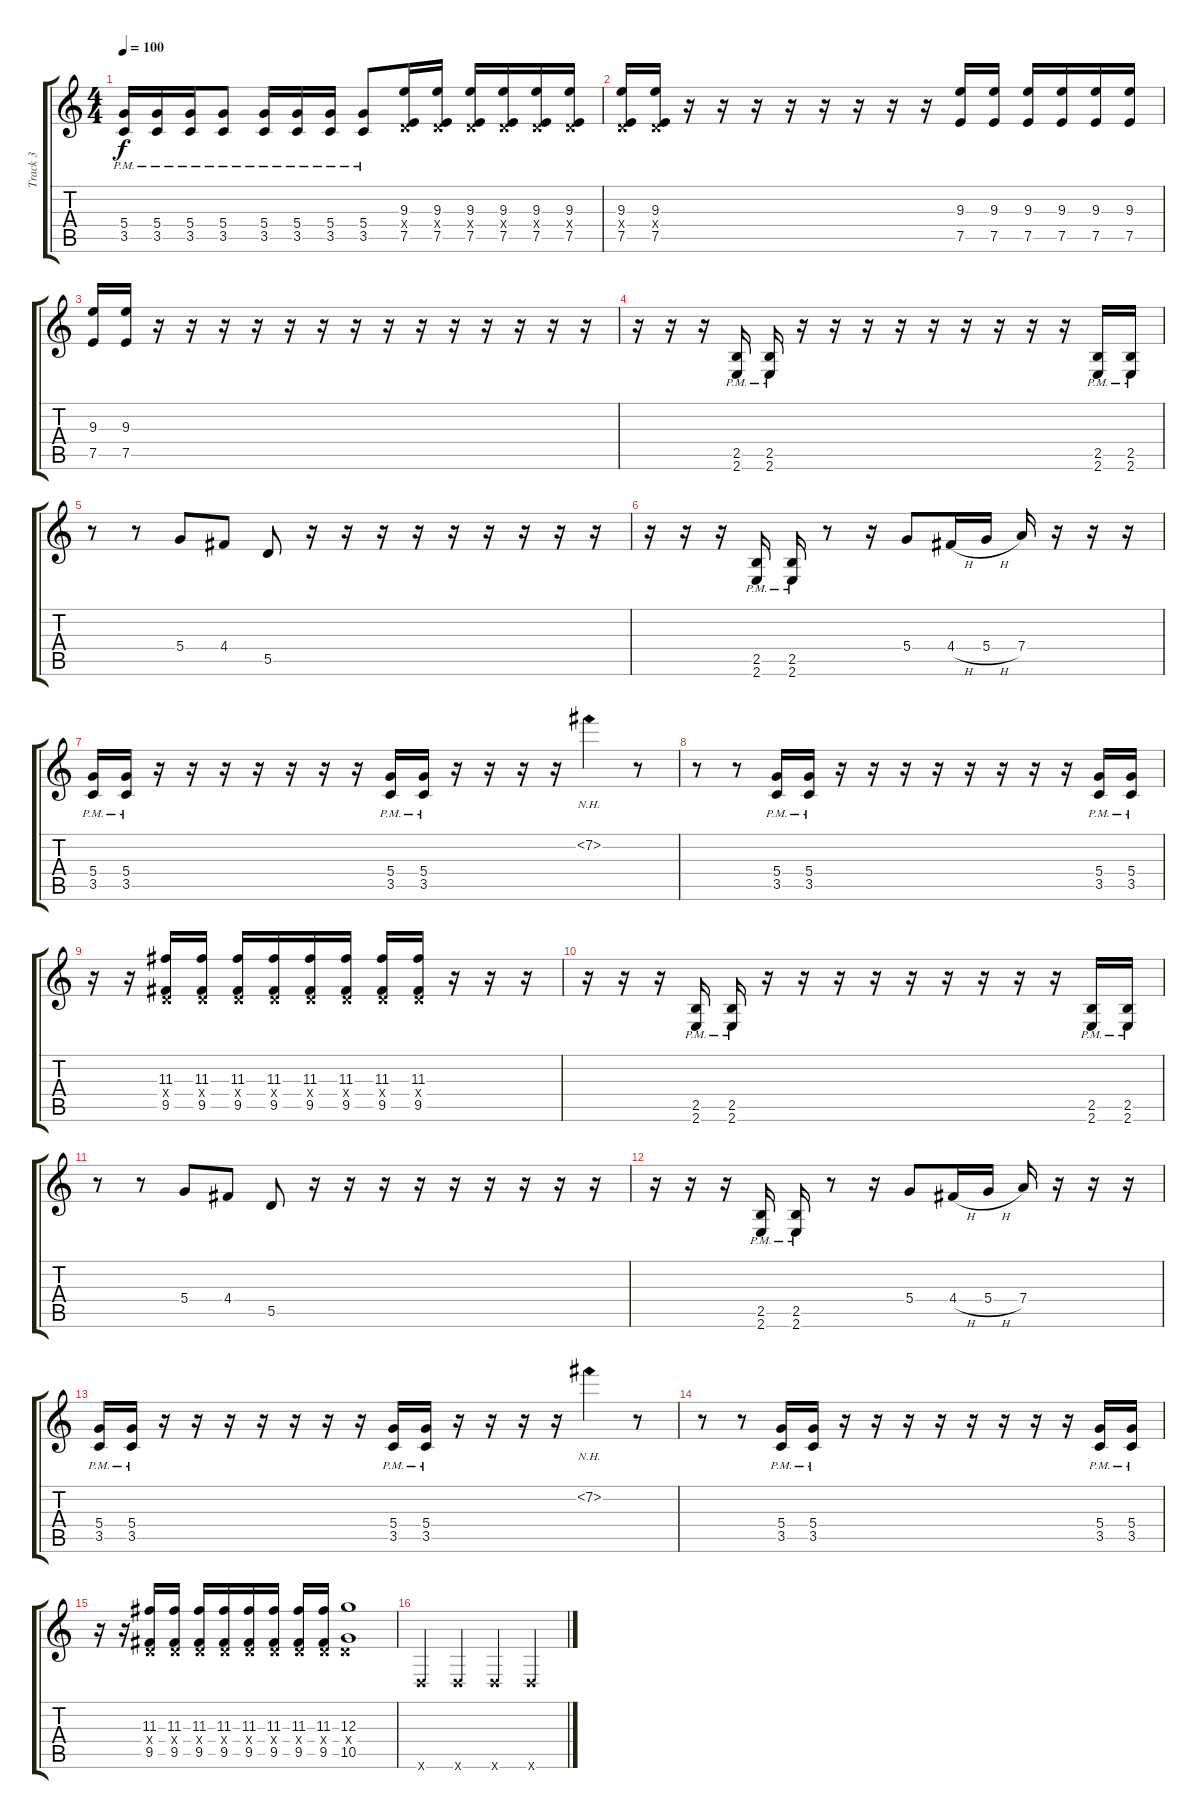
\track ("Track 3" "Track 3") {instrument overdrivenguitar}
\staff {score tabs}
\tuning (E4 B3 G3 D3 A2 D2) {hide}
\ts (4 4)
\tempo 100
\clef g2
\ks c
(5.4{pm} 3.5{pm}).16{dy f} (5.4{pm} 3.5{pm}).16 (5.4{pm} 3.5{pm}).16 (5.4{pm} 3.5{pm}).8 (5.4{pm} 3.5{pm}).16 (5.4{pm} 3.5{pm}).16 (5.4{pm} 3.5{pm}).16 (5.4{pm} 3.5{pm}).8 (9.3 0.4{x} 7.5).16 (9.3 0.4{x} 7.5).16 (9.3 0.4{x} 7.5).16 (9.3 0.4{x} 7.5).16 (9.3 0.4{x} 7.5).16 (9.3 0.4{x} 7.5).16 |
(9.3 0.4{x} 7.5).16 (9.3 0.4{x} 7.5).16 r.16 r.16 r.16 r.16 r.16 r.16 r.16 r.16 (9.3 7.5).16 (9.3 7.5).16 (9.3 7.5).16 (9.3 7.5).16 (9.3 7.5).16 (9.3 7.5).16 |
(9.3 7.5).16 (9.3 7.5).16 r.16 r.16 r.16 r.16 r.16 r.16 r.16 r.16 r.16 r.16 r.16 r.16 r.16 r.16 |
r.16 r.16 r.16 (2.5{pm} 2.6{pm}).16 (2.5{pm} 2.6{pm}).16 r.16 r.16 r.16 r.16 r.16 r.16 r.16 r.16 r.16 (2.5{pm} 2.6{pm}).16 (2.5{pm} 2.6{pm}).16 |
r.8 r.8 5.4.8 4.4.8 5.5.8 r.16 r.16 r.16 r.16 r.16 r.16 r.16 r.16 r.16 |
r.16 r.16 r.16 (2.5{pm} 2.6{pm}).16 (2.5{pm} 2.6{pm}).16 r.8 r.16 5.4.8 4.4{h}.16 5.4{h}.16 7.4.16 r.16 r.16 r.16 |
(5.4{pm} 3.5{pm}).16 (5.4{pm} 3.5{pm}).16 r.16 r.16 r.16 r.16 r.16 r.16 r.16 (5.4{pm} 3.5{pm}).16 (5.4{pm} 3.5{pm}).16 r.16 r.16 r.16 r.16 7.2{nh}.4 r.8 |
r.8 r.8 (5.4{pm} 3.5{pm}).16 (5.4{pm} 3.5{pm}).16 r.16 r.16 r.16 r.16 r.16 r.16 r.16 r.16 (5.4{pm} 3.5{pm}).16 (5.4{pm} 3.5{pm}).16 |
r.16 r.16 (11.3 0.4{x} 9.5).16 (11.3 0.4{x} 9.5).16 (11.3 0.4{x} 9.5).16 (11.3 0.4{x} 9.5).16 (11.3 0.4{x} 9.5).16 (11.3 0.4{x} 9.5).16 (11.3 0.4{x} 9.5).16 (11.3 0.4{x} 9.5).16 r.16 r.16 r.16 |
r.16 r.16 r.16 (2.5{pm} 2.6{pm}).16 (2.5{pm} 2.6{pm}).16 r.16 r.16 r.16 r.16 r.16 r.16 r.16 r.16 r.16 (2.5{pm} 2.6{pm}).16 (2.5{pm} 2.6{pm}).16 |
r.8 r.8 5.4.8 4.4.8 5.5.8 r.16 r.16 r.16 r.16 r.16 r.16 r.16 r.16 r.16 |
r.16 r.16 r.16 (2.5{pm} 2.6{pm}).16 (2.5{pm} 2.6{pm}).16 r.8 r.16 5.4.8 4.4{h}.16 5.4{h}.16 7.4.16 r.16 r.16 r.16 |
(5.4{pm} 3.5{pm}).16 (5.4{pm} 3.5{pm}).16 r.16 r.16 r.16 r.16 r.16 r.16 r.16 (5.4{pm} 3.5{pm}).16 (5.4{pm} 3.5{pm}).16 r.16 r.16 r.16 r.16 7.2{nh}.4 r.8 |
r.8 r.8 (5.4{pm} 3.5{pm}).16 (5.4{pm} 3.5{pm}).16 r.16 r.16 r.16 r.16 r.16 r.16 r.16 r.16 (5.4{pm} 3.5{pm}).16 (5.4{pm} 3.5{pm}).16 |
r.16 r.16 (11.3 0.4{x} 9.5).16 (11.3 0.4{x} 9.5).16 (11.3 0.4{x} 9.5).16 (11.3 0.4{x} 9.5).16 (11.3 0.4{x} 9.5).16 (11.3 0.4{x} 9.5).16 (11.3 0.4{x} 9.5).16 (11.3 0.4{x} 9.5).16 (12.3 0.4{x} 10.5).1 |
0.6{x}.4 0.6{x}.4 0.6{x}.4 0.6{x}.4
